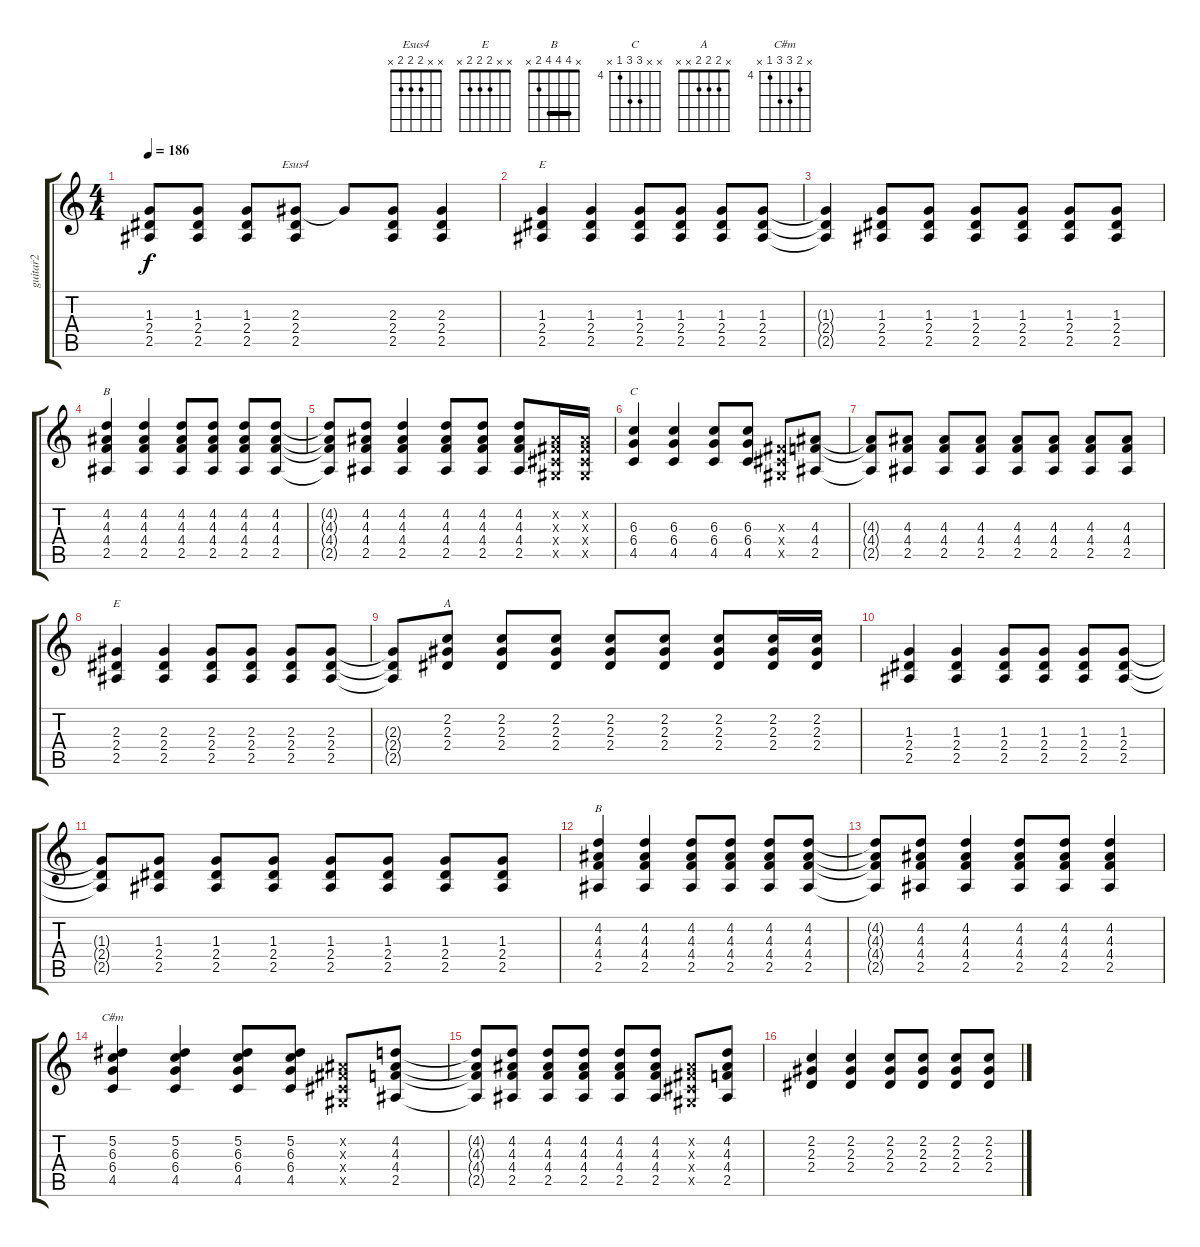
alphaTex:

\track ("guitar2" "guitar2") {instrument overdrivenguitar}
\staff {score tabs}
\tuning (Eb4 Bb3 Gb3 Db3 Ab2 Eb2) {hide}
\chord ("Esus4" x x 2 2 2 x)
\chord ("E" x x 1 2 2 x)
\chord ("B" x 4 4 4 2 x)
\chord ("C" x x 6 6 4 x) {firstfret 4}
\chord ("E" x x 2 2 2 x)
\chord ("A" x 2 2 2 x x)
\chord ("B" x 4 4 4 2 x) {barre 4}
\chord ("C#m" x 5 6 6 4 x) {firstfret 4}
\ts (4 4)
\tempo 186
\clef g2
\ks c
(1.3 2.4 2.5).8{dy f} (1.3 2.4 2.5).8 (1.3 2.4 2.5).8 (2.3 2.4 2.5).8{ch "Esus4"} 2.3{t}.8 (2.3 2.4 2.5).8 (2.3 2.4 2.5).4 |
(1.3 2.4 2.5).4{ch "E"} (1.3 2.4 2.5).4 (1.3 2.4 2.5).8 (1.3 2.4 2.5).8 (1.3 2.4 2.5).8 (1.3 2.4 2.5).8 |
(1.3{t} 2.4{t} 2.5{t}).4 (1.3 2.4 2.5).8 (1.3 2.4 2.5).8 (1.3 2.4 2.5).8 (1.3 2.4 2.5).8 (1.3 2.4 2.5).8 (1.3 2.4 2.5).8 |
(4.2 4.3 4.4 2.5).4{ch "B"} (4.2 4.3 4.4 2.5).4 (4.2 4.3 4.4 2.5).8 (4.2 4.3 4.4 2.5).8 (4.2 4.3 4.4 2.5).8 (4.2 4.3 4.4 2.5).8 |
(4.2{t} 4.3{t} 4.4{t} 2.5{t}).8 (4.2 4.3 4.4 2.5).8 (4.2 4.3 4.4 2.5).4 (4.2 4.3 4.4 2.5).8 (4.2 4.3 4.4 2.5).8 (4.2 4.3 4.4 2.5).8 (0.2{x} 0.3{x} 0.4{x} 0.5{x}).16 (0.2{x} 0.3{x} 0.4{x} 0.5{x}).16 |
(6.3 6.4 4.5).4{ch "C"} (6.3 6.4 4.5).4 (6.3 6.4 4.5).8 (6.3 6.4 4.5).8 (0.3{x} 0.4{x} 0.5{x}).8 (4.3 4.4 2.5).8 |
(4.3{t} 4.4{t} 2.5{t}).8 (4.3 4.4 2.5).8 (4.3 4.4 2.5).8 (4.3 4.4 2.5).8 (4.3 4.4 2.5).8 (4.3 4.4 2.5).8 (4.3 4.4 2.5).8 (4.3 4.4 2.5).8 |
(2.3 2.4 2.5).4{ch "E"} (2.3 2.4 2.5).4 (2.3 2.4 2.5).8 (2.3 2.4 2.5).8 (2.3 2.4 2.5).8 (2.3 2.4 2.5).8 |
(2.3{t} 2.4{t} 2.5{t}).8 (2.2 2.3 2.4).8{ch "A"} (2.2 2.3 2.4).8 (2.2 2.3 2.4).8 (2.2 2.3 2.4).8 (2.2 2.3 2.4).8 (2.2 2.3 2.4).8 (2.2 2.3 2.4).16 (2.2 2.3 2.4).16 |
(1.3 2.4 2.5).4 (1.3 2.4 2.5).4 (1.3 2.4 2.5).8 (1.3 2.4 2.5).8 (1.3 2.4 2.5).8 (1.3 2.4 2.5).8 |
(1.3{t} 2.4{t} 2.5{t}).8 (1.3 2.4 2.5).8 (1.3 2.4 2.5).8 (1.3 2.4 2.5).8 (1.3 2.4 2.5).8 (1.3 2.4 2.5).8 (1.3 2.4 2.5).8 (1.3 2.4 2.5).8 |
(4.2 4.3 4.4 2.5).4{ch "B"} (4.2 4.3 4.4 2.5).4 (4.2 4.3 4.4 2.5).8 (4.2 4.3 4.4 2.5).8 (4.2 4.3 4.4 2.5).8 (4.2 4.3 4.4 2.5).8 |
(4.2{t} 4.3{t} 4.4{t} 2.5{t}).8 (4.2 4.3 4.4 2.5).8 (4.2 4.3 4.4 2.5).4 (4.2 4.3 4.4 2.5).8 (4.2 4.3 4.4 2.5).8 (4.2 4.3 4.4 2.5).4 |
(5.2 6.3 6.4 4.5).4{ch "C#m"} (5.2 6.3 6.4 4.5).4 (5.2 6.3 6.4 4.5).8 (5.2 6.3 6.4 4.5).8 (0.2{x} 0.3{x} 0.4{x} 0.5{x}).8 (4.2 4.3 4.4 2.5).8 |
(4.2{t} 4.3{t} 4.4{t} 2.5{t}).8 (4.2 4.3 4.4 2.5).8 (4.2 4.3 4.4 2.5).8 (4.2 4.3 4.4 2.5).8 (4.2 4.3 4.4 2.5).8 (4.2 4.3 4.4 2.5).8 (0.2{x} 0.3{x} 0.4{x} 0.5{x}).8 (4.2 4.3 4.4 2.5).8 |
(2.2 2.3 2.4).4 (2.2 2.3 2.4).4 (2.2 2.3 2.4).8 (2.2 2.3 2.4).8 (2.2 2.3 2.4).8 (2.2 2.3 2.4).8
